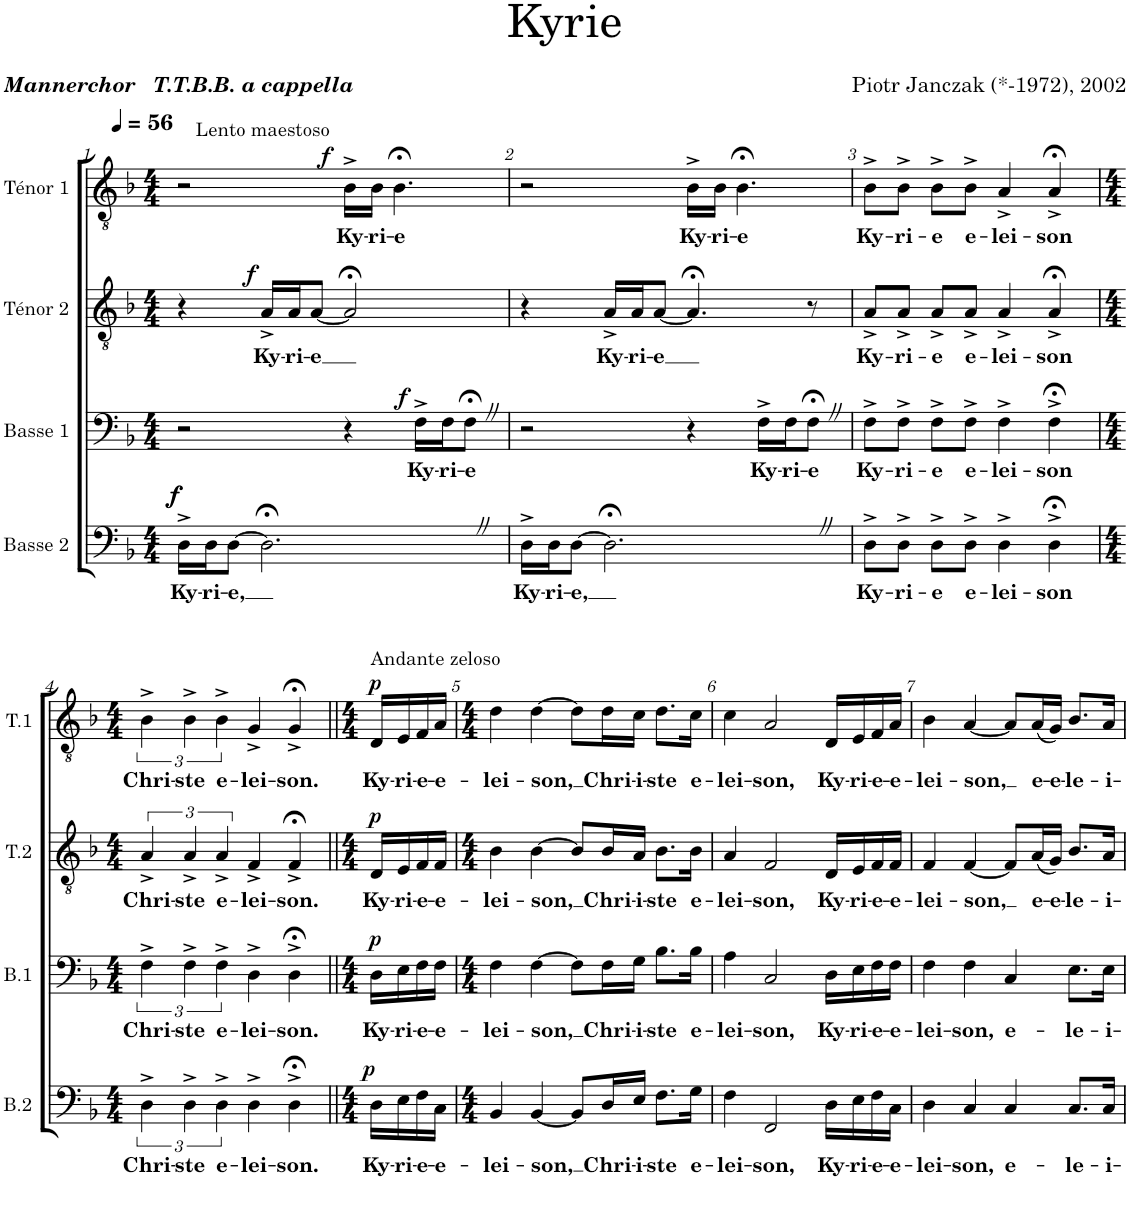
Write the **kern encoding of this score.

**kern	**text	**dynam	**kern	**text	**dynam	**kern	**text	**dynam	**kern	**text	**dynam
*part4	*part4	*part4	*part3	*part3	*part3	*part2	*part2	*part2	*part1	*part1	*part1
*staff4	*staff4	*staff4	*staff3	*staff3	*staff3	*staff2	*staff2	*staff2	*staff1	*staff1	*staff1
*I"Basse 2	*	*	*I"Basse 1	*	*	*I"Ténor 2	*	*	*I"Ténor 1	*	*
*I'B.2	*	*	*I'B.1	*	*	*I'T.2	*	*	*I'T.1	*	*
*clefF4	*	*	*clefF4	*	*	*clefGv2	*	*	*clefGv2	*	*
*k[b-]	*	*	*k[b-]	*	*	*k[b-]	*	*	*k[b-]	*	*
*M4/4	*	*	*M4/4	*	*	*M4/4	*	*	*M4/4	*	*
*MM56	*	*	*MM56	*	*	*MM56	*	*	*MM56	*	*
=1	=1	=1	=1	=1	=1	=1	=1	=1	=1	=1	=1
!	!LO:LY:b	!LO:DY:a	!	!	!	!	!	!	!	!	!
!	!	!LO:DY:n=1:a	!	!	!	!	!	!	!	!	!
16D^\LL	Ky-	f f	2r	.	.	4r	.	.	2r	.	.
!	!LO:LY:b	!	!	!	!	!	!	!	!	!	!
16D\J	-ri-	.	.	.	.	.	.	.	.	.	.
!	!LO:LY:b	!	!	!	!	!	!	!	!	!	!
[8D\J	-e,	.	.	.	.	.	.	.	.	.	.
!	!	!	!	!	!	!	!LO:LY:b	!LO:DY:a	!	!	!
2.D;<Z\]	.	.	.	.	.	16A^/LL	Ky-	f	.	.	.
!	!	!	!	!	!	!	!LO:LY:b	!	!	!	!
.	.	.	.	.	.	16A/J	-ri-	.	.	.	.
!	!	!	!	!	!	!	!LO:LY:b	!	!	!	!
.	.	.	.	.	.	[8A/J	-e	.	.	.	.
!	!	!	!	!	!	!	!	!	!LO:TX:a:t=Lento maestoso	!	!
!	!	!	!	!	!	!	!	!	!	!LO:LY:b	!LO:DY:a
.	.	.	4r	.	.	2A;</]	.	.	16B-^\LL	Ky-	f
!	!	!	!	!	!	!	!	!	!	!LO:LY:b	!
.	.	.	.	.	.	.	.	.	16B-\JJ	-ri-	.
!	!	!	!	!	!	!	!	!	!	!LO:LY:b	!
.	.	.	.	.	.	.	.	.	4.B-;<\	-e	.
!	!	!	!	!LO:LY:b	!LO:DY:a	!	!	!	!	!	!
.	.	.	16F^\LL	Ky-	f	.	.	.	.	.	.
!	!	!	!	!LO:LY:b	!	!	!	!	!	!	!
.	.	.	16F\J	-ri-	.	.	.	.	.	.	.
!	!	!	!	!LO:LY:b	!	!	!	!	!	!	!
.	.	.	8F;<Z\J	-e	.	.	.	.	.	.	.
=2	=2	=2	=2	=2	=2	=2	=2	=2	=2	=2	=2
!	!LO:LY:b	!	!	!	!	!	!	!	!	!	!
16D^\LL	Ky-	.	2r	.	.	4r	.	.	2r	.	.
!	!LO:LY:b	!	!	!	!	!	!	!	!	!	!
16D\J	-ri-	.	.	.	.	.	.	.	.	.	.
!	!LO:LY:b	!	!	!	!	!	!	!	!	!	!
[8D\J	-e,	.	.	.	.	.	.	.	.	.	.
!	!	!	!	!	!	!	!LO:LY:b	!	!	!	!
2.D;<Z\]	.	.	.	.	.	16A^/LL	Ky-	.	.	.	.
!	!	!	!	!	!	!	!LO:LY:b	!	!	!	!
.	.	.	.	.	.	16A/J	-ri-	.	.	.	.
!	!	!	!	!	!	!	!LO:LY:b	!	!	!	!
.	.	.	.	.	.	[8A/J	-e	.	.	.	.
!	!	!	!	!	!	!	!	!	!	!LO:LY:b	!
.	.	.	4r	.	.	4.A;</]	.	.	16B-^\LL	Ky-	.
!	!	!	!	!	!	!	!	!	!	!LO:LY:b	!
.	.	.	.	.	.	.	.	.	16B-\JJ	-ri-	.
!	!	!	!	!	!	!	!	!	!	!LO:LY:b	!
.	.	.	.	.	.	.	.	.	4.B-;<\	-e	.
!	!	!	!	!LO:LY:b	!	!	!	!	!	!	!
.	.	.	16F^\LL	Ky-	.	.	.	.	.	.	.
!	!	!	!	!LO:LY:b	!	!	!	!	!	!	!
.	.	.	16F\J	-ri-	.	.	.	.	.	.	.
!	!	!	!	!LO:LY:b	!	!	!	!	!	!	!
.	.	.	8F;<Z\J	-e	.	8r	.	.	.	.	.
=3	=3	=3	=3	=3	=3	=3	=3	=3	=3	=3	=3
!	!LO:LY:b	!	!	!LO:LY:b	!	!	!LO:LY:b	!	!	!LO:LY:b	!
8D^\L	Ky-	.	8F^\L	Ky-	.	8A^/L	Ky-	.	8B-^\L	Ky-	.
!	!LO:LY:b	!	!	!LO:LY:b	!	!	!LO:LY:b	!	!	!LO:LY:b	!
8D^\J	-ri-	.	8F^\J	-ri-	.	8A^/J	-ri-	.	8B-^\J	-ri-	.
!	!LO:LY:b	!	!	!LO:LY:b	!	!	!LO:LY:b	!	!	!LO:LY:b	!
8D^\L	-e	.	8F^\L	-e	.	8A^/L	-e	.	8B-^\L	-e	.
!	!LO:LY:b	!	!	!LO:LY:b	!	!	!LO:LY:b	!	!	!LO:LY:b	!
8D^\J	e-	.	8F^\J	e-	.	8A^/J	e-	.	8B-^\J	e-	.
!	!LO:LY:b	!	!	!LO:LY:b	!	!	!LO:LY:b	!	!	!LO:LY:b	!
4D^\	-lei-	.	4F^\	-lei-	.	4A^/	-lei-	.	4A^/	-lei-	.
!	!LO:LY:b	!	!	!LO:LY:b	!	!	!LO:LY:b	!	!	!LO:LY:b	!
4D;<^\	-son	.	4F;<^\	-son	.	4A;<^/	-son	.	4A;<^/	-son	.
!!LO:LB:g=z
=4	=4	=4	=4	=4	=4	=4	=4	=4	=4	=4	=4
*M4/4	*	*	*M4/4	*	*	*M4/4	*	*	*M4/4	*	*
!	!LO:LY:b	!	!	!LO:LY:b	!	!	!LO:LY:b	!	!	!LO:LY:b	!
6D^\	Chri-	.	6F^\	Chri-	.	6A^/	Chri-	.	6B-^\	Chri-	.
!	!LO:LY:b	!	!	!LO:LY:b	!	!	!LO:LY:b	!	!	!LO:LY:b	!
6D^\	-ste	.	6F^\	-ste	.	6A^/	-ste	.	6B-^\	-ste	.
!	!LO:LY:b	!	!	!LO:LY:b	!	!	!LO:LY:b	!	!	!LO:LY:b	!
6D^\	e-	.	6F^\	e-	.	6A^/	e-	.	6B-^\	e-	.
!	!LO:LY:b	!	!	!LO:LY:b	!	!	!LO:LY:b	!	!	!LO:LY:b	!
4D^\	-lei-	.	4D^\	-lei-	.	4F^/	-lei-	.	4G^/	-lei-	.
!	!LO:LY:b	!	!	!LO:LY:b	!	!	!LO:LY:b	!	!	!LO:LY:b	!
4D;<^\	-son.	.	4D;<^\	-son.	.	4F;<^/	-son.	.	4G;<^/	-son.	.
=4X1||	=4X1||	=4X1||	=4X1||	=4X1||	=4X1||	=4X1||	=4X1||	=4X1||	=4X1||	=4X1||	=4X1||
*M4/4	*	*	*M4/4	*	*	*M4/4	*	*	*M4/4	*	*
!	!	!	!	!	!	!	!	!	!LO:TX:a:t=Andante zeloso	!	!
!	!LO:LY:b	!LO:DY:a	!	!LO:LY:b	!LO:DY:a	!	!LO:LY:b	!LO:DY:a	!	!LO:LY:b	!LO:DY:a
16D\LL	Ky-	p	16D\LL	Ky-	p	16D/LL	Ky-	p	16D/LL	Ky-	p
!	!LO:LY:b	!	!	!LO:LY:b	!	!	!LO:LY:b	!	!	!LO:LY:b	!
16E\	-ri-	.	16E\	-ri-	.	16E/	-ri-	.	16E/	-ri-	.
!	!LO:LY:b	!	!	!LO:LY:b	!	!	!LO:LY:b	!	!	!LO:LY:b	!
16F\	-e-	.	16F\	-e-	.	16F/	-e-	.	16F/	-e-	.
!	!LO:LY:b	!	!	!LO:LY:b	!	!	!LO:LY:b	!	!	!LO:LY:b	!
16C\JJ	-e-	.	16F\JJ	-e-	.	16F/JJ	-e-	.	16A/JJ	-e-	.
=5	=5	=5	=5	=5	=5	=5	=5	=5	=5	=5	=5
*M4/4	*	*	*M4/4	*	*	*M4/4	*	*	*M4/4	*	*
!	!LO:LY:b	!	!	!LO:LY:b	!	!	!LO:LY:b	!	!	!LO:LY:b	!
4BB-/	-lei-	.	4F\	-lei-	.	4B-\	-lei-	.	4d\	-lei-	.
!	!LO:LY:b	!	!	!LO:LY:b	!	!	!LO:LY:b	!	!	!LO:LY:b	!
[4BB-/	-son,	.	[4F\	-son,	.	[4B-\	-son,	.	[4d\	-son,	.
8BB-/L]	.	.	8F\L]	.	.	8B-/L]	.	.	8d\L]	.	.
!	!LO:LY:b	!	!	!LO:LY:b	!	!	!LO:LY:b	!	!	!LO:LY:b	!
16D/L	Chri-	.	16F\L	Chri-	.	16B-/L	Chri-	.	16d\L	Chri-	.
!	!LO:LY:b	!	!	!LO:LY:b	!	!	!LO:LY:b	!	!	!LO:LY:b	!
16E/JJ	-i-	.	16G\JJ	-i-	.	16A/JJ	-i-	.	16c\JJ	-i-	.
!	!LO:LY:b	!	!	!LO:LY:b	!	!	!LO:LY:b	!	!	!LO:LY:b	!
8.F\L	-ste	.	8.B-\L	-ste	.	8.B-\L	-ste	.	8.d\L	-ste	.
!	!LO:LY:b	!	!	!LO:LY:b	!	!	!LO:LY:b	!	!	!LO:LY:b	!
16G\Jk	e-	.	16B-\Jk	e-	.	16B-\Jk	e-	.	16c\Jk	e-	.
=6	=6	=6	=6	=6	=6	=6	=6	=6	=6	=6	=6
!	!LO:LY:b	!	!	!LO:LY:b	!	!	!LO:LY:b	!	!	!LO:LY:b	!
4F\	-lei-	.	4A\	-lei-	.	4A/	-lei-	.	4c\	-lei-	.
!	!LO:LY:b	!	!	!LO:LY:b	!	!	!LO:LY:b	!	!	!LO:LY:b	!
2FF/	-son,	.	2C/	-son,	.	2F/	-son,	.	2A/	-son,	.
!	!LO:LY:b	!	!	!LO:LY:b	!	!	!LO:LY:b	!	!	!LO:LY:b	!
16D\LL	Ky-	.	16D\LL	Ky-	.	16D/LL	Ky-	.	16D/LL	Ky-	.
!	!LO:LY:b	!	!	!LO:LY:b	!	!	!LO:LY:b	!	!	!LO:LY:b	!
16E\	-ri-	.	16E\	-ri-	.	16E/	-ri-	.	16E/	-ri-	.
!	!LO:LY:b	!	!	!LO:LY:b	!	!	!LO:LY:b	!	!	!LO:LY:b	!
16F\	-e-	.	16F\	-e-	.	16F/	-e-	.	16F/	-e-	.
!	!LO:LY:b	!	!	!LO:LY:b	!	!	!LO:LY:b	!	!	!LO:LY:b	!
16C\JJ	-e-	.	16F\JJ	-e-	.	16F/JJ	-e-	.	16A/JJ	-e-	.
=7	=7	=7	=7	=7	=7	=7	=7	=7	=7	=7	=7
!	!LO:LY:b	!	!	!LO:LY:b	!	!	!LO:LY:b	!	!	!LO:LY:b	!
4D\	-lei-	.	4F\	-lei-	.	4F/	-lei-	.	4B-\	-lei-	.
!	!LO:LY:b	!	!	!LO:LY:b	!	!	!LO:LY:b	!	!	!LO:LY:b	!
4C/	-son,	.	4F\	-son,	.	[4F/	-son,	.	[4A/	-son,	.
!	!LO:LY:b	!	!	!LO:LY:b	!	!	!	!	!	!	!
4C/	e-	.	4C/	e-	.	8F/L]	.	.	8A/L]	.	.
!	!	!	!	!	!	!	!LO:LY:b	!	!	!LO:LY:b	!
.	.	.	.	.	.	(16A/L	e-	.	(16A/L	e-	.
!	!	!	!	!	!	!	!LO:LY:b	!	!	!LO:LY:b	!
.	.	.	.	.	.	16G/JJ)	-e-	.	16G/JJ)	-e-	.
!	!LO:LY:b	!	!	!LO:LY:b	!	!	!LO:LY:b	!	!	!LO:LY:b	!
8.C/L	-le-	.	8.E\L	-le-	.	8.B-/L	-le-	.	8.B-/L	-le-	.
!	!LO:LY:b	!	!	!LO:LY:b	!	!	!LO:LY:b	!	!	!LO:LY:b	!
16C/Jk	-i-	.	16E\Jk	-i-	.	16A/Jk	-i-	.	16A/Jk	-i-	.
=	=	=	=	=	=	=	=	=	=	=	=
*-	*-	*-	*-	*-	*-	*-	*-	*-	*-	*-	*-
